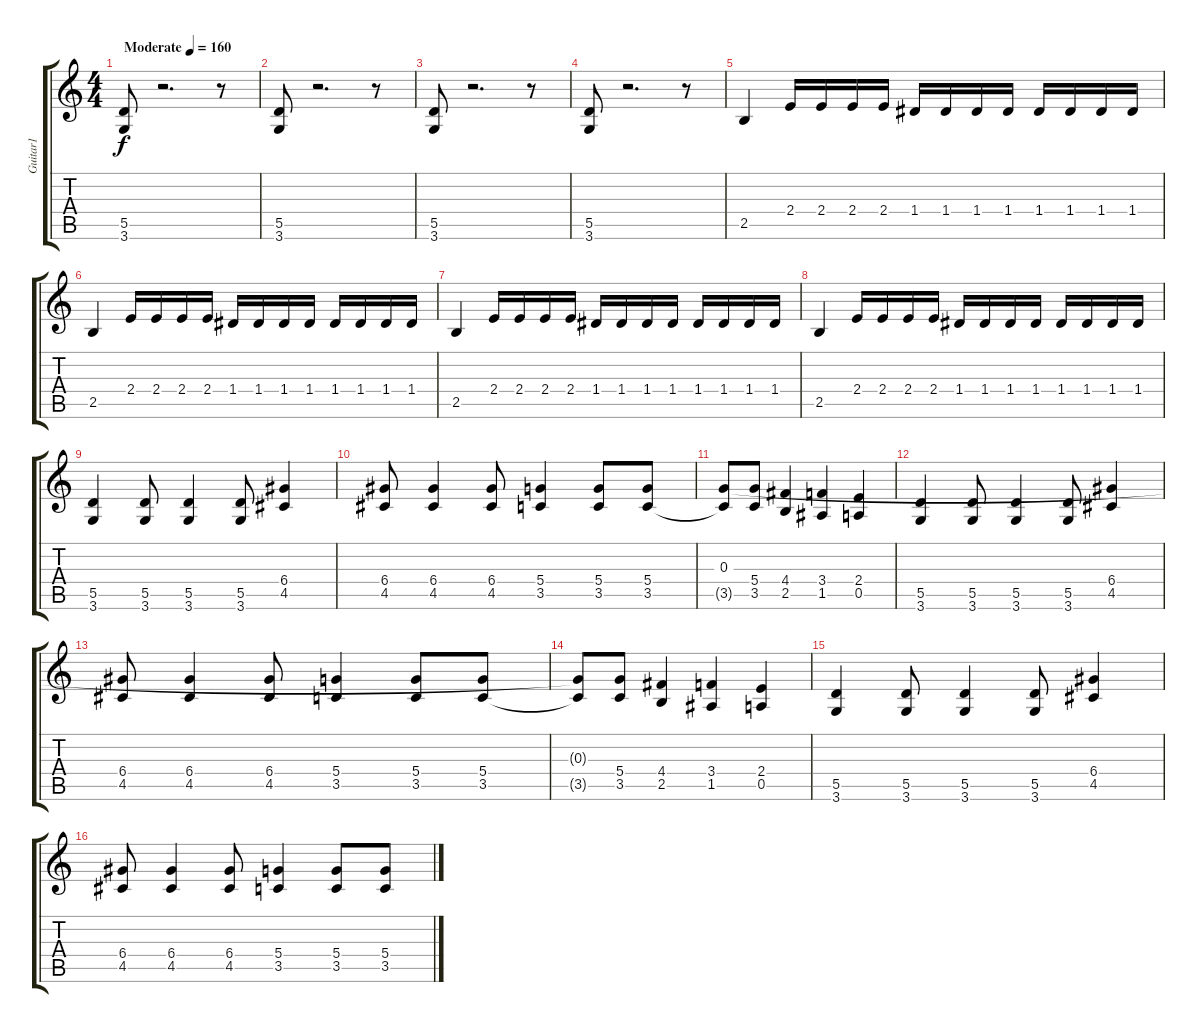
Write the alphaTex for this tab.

\track ("Guitar1" "Guitar1") {instrument overdrivenguitar}
\staff {score tabs}
\tuning (E4 B3 G3 D3 A2 E2) {hide}
\ts (4 4)
\tempo (160 "Moderate")
\clef g2
\ks c
(5.5 3.6).8{dy f instrument overdrivenguitar} r.2{d} r.8 |
(5.5 3.6).8 r.2{d} r.8 |
(5.5 3.6).8 r.2{d} r.8 |
(5.5 3.6).8 r.2{d} r.8 |
2.5.4 2.4.16 2.4.16 2.4.16 2.4.16 1.4.16 1.4.16 1.4.16 1.4.16 1.4.16 1.4.16 1.4.16 1.4.16 |
2.5.4 2.4.16 2.4.16 2.4.16 2.4.16 1.4.16 1.4.16 1.4.16 1.4.16 1.4.16 1.4.16 1.4.16 1.4.16 |
2.5.4 2.4.16 2.4.16 2.4.16 2.4.16 1.4.16 1.4.16 1.4.16 1.4.16 1.4.16 1.4.16 1.4.16 1.4.16 |
2.5.4 2.4.16 2.4.16 2.4.16 2.4.16 1.4.16 1.4.16 1.4.16 1.4.16 1.4.16 1.4.16 1.4.16 1.4.16 |
(5.5 3.6).4 (5.5 3.6).8 (5.5 3.6).4 (5.5 3.6).8 (6.4 4.5).4 |
(6.4 4.5).8 (6.4 4.5).4 (6.4 4.5).8 (5.4 3.5).4 (5.4 3.5).8 (5.4 3.5).8 |
(0.3 3.5{t}).8 (5.4 3.5).8 (4.4 2.5).4 (3.4 1.5).4 (2.4 0.5).4 |
(5.5 3.6).4 (5.5 3.6).8 (5.5 3.6).4 (5.5 3.6).8 (6.4 4.5).4 |
(6.4 4.5).8 (6.4 4.5).4 (6.4 4.5).8 (5.4 3.5).4 (5.4 3.5).8 (5.4 3.5).8 |
(0.3{t} 3.5{t}).8 (5.4 3.5).8 (4.4 2.5).4 (3.4 1.5).4 (2.4 0.5).4 |
(5.5 3.6).4 (5.5 3.6).8 (5.5 3.6).4 (5.5 3.6).8 (6.4 4.5).4 |
(6.4 4.5).8 (6.4 4.5).4 (6.4 4.5).8 (5.4 3.5).4 (5.4 3.5).8 (5.4 3.5).8
